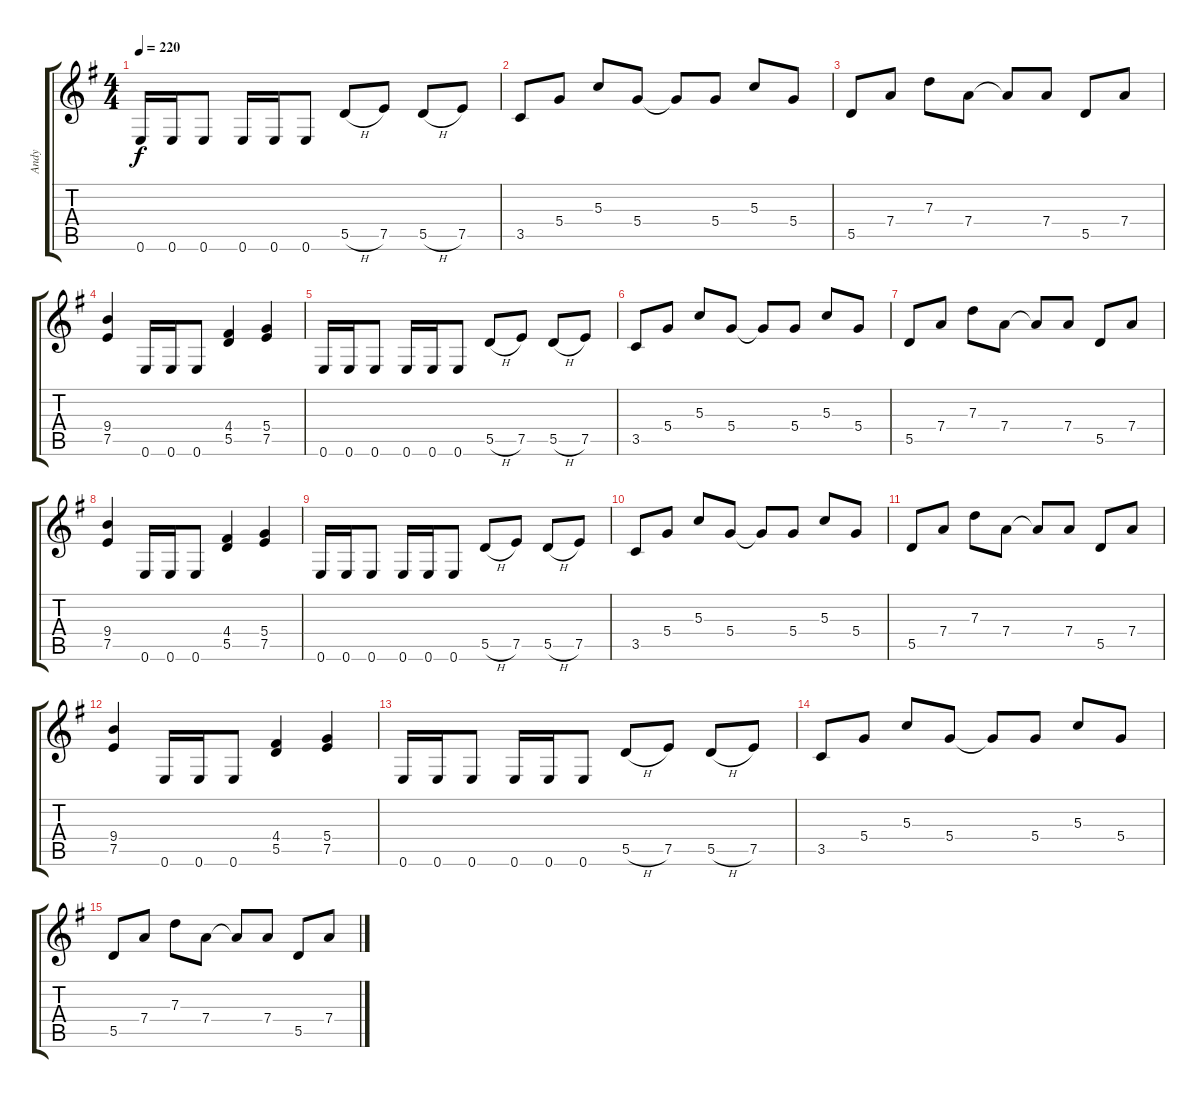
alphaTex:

\track ("Andy" "Andy") {instrument distortionguitar}
\staff {score tabs}
\tuning (E4 B3 G3 D3 A2 E2) {hide}
\ts (4 4)
\tempo 220
\clef g2
\ks g
0.6.16{dy f} 0.6.16 0.6.8 0.6.16 0.6.16 0.6.8 5.5{h}.8 7.5.8 5.5{h}.8 7.5.8 |
3.5.8 5.4.8 5.3.8 5.4.8 5.4{t}.8 5.4.8 5.3.8 5.4.8 |
5.5.8 7.4.8 7.3.8 7.4.8 7.4{t}.8 7.4.8 5.5.8 7.4.8 |
(9.4 7.5).4 0.6.16 0.6.16 0.6.8 (4.4 5.5).4 (5.4 7.5).4 |
0.6.16 0.6.16 0.6.8 0.6.16 0.6.16 0.6.8 5.5{h}.8 7.5.8 5.5{h}.8 7.5.8 |
3.5.8 5.4.8 5.3.8 5.4.8 5.4{t}.8 5.4.8 5.3.8 5.4.8 |
5.5.8 7.4.8 7.3.8 7.4.8 7.4{t}.8 7.4.8 5.5.8 7.4.8 |
(9.4 7.5).4{volume 0} 0.6.16 0.6.16 0.6.8 (4.4 5.5).4 (5.4 7.5).4 |
0.6.16 0.6.16 0.6.8 0.6.16 0.6.16 0.6.8 5.5{h}.8 7.5.8 5.5{h}.8 7.5.8 |
3.5.8 5.4.8 5.3.8 5.4.8 5.4{t}.8 5.4.8 5.3.8 5.4.8 |
5.5.8 7.4.8 7.3.8 7.4.8 7.4{t}.8 7.4.8 5.5.8 7.4.8 |
(9.4 7.5).4 0.6.16 0.6.16 0.6.8 (4.4 5.5).4 (5.4 7.5).4 |
0.6.16 0.6.16 0.6.8 0.6.16 0.6.16 0.6.8 5.5{h}.8 7.5.8 5.5{h}.8 7.5.8 |
3.5.8 5.4.8 5.3.8 5.4.8 5.4{t}.8 5.4.8 5.3.8 5.4.8 |
5.5.8 7.4.8 7.3.8 7.4.8 7.4{t}.8 7.4.8 5.5.8 7.4.8
